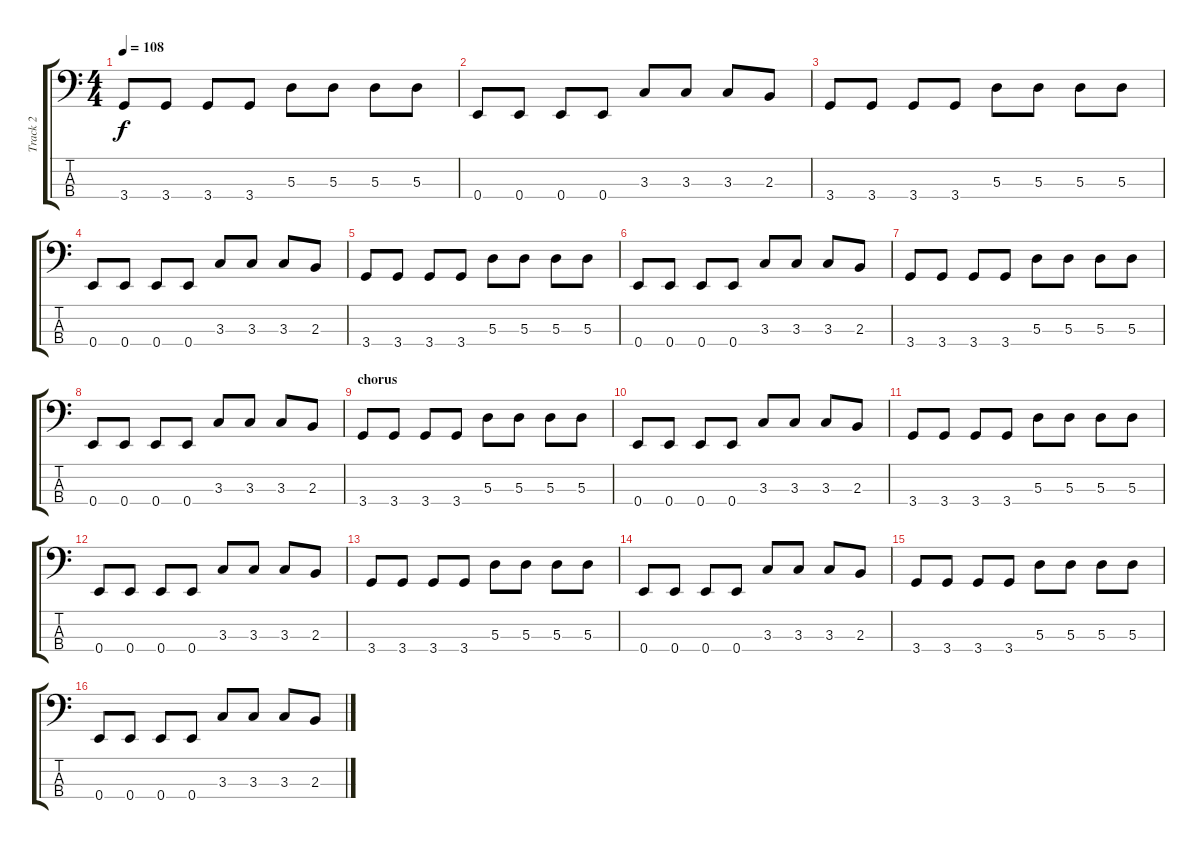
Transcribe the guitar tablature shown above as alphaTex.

\track ("Track 2" "Track 2") {instrument electricbassfinger}
\staff {score tabs}
\tuning (G2 D2 A1 E1) {hide}
\ts (4 4)
\tempo 108
\clef f4
\ks c
3.4.8{dy f} 3.4.8 3.4.8 3.4.8 5.3.8 5.3.8 5.3.8 5.3.8 |
0.4.8 0.4.8 0.4.8 0.4.8 3.3.8 3.3.8 3.3.8 2.3.8 |
3.4.8 3.4.8 3.4.8 3.4.8 5.3.8 5.3.8 5.3.8 5.3.8 |
0.4.8 0.4.8 0.4.8 0.4.8 3.3.8 3.3.8 3.3.8 2.3.8 |
3.4.8 3.4.8 3.4.8 3.4.8 5.3.8 5.3.8 5.3.8 5.3.8 |
0.4.8 0.4.8 0.4.8 0.4.8 3.3.8 3.3.8 3.3.8 2.3.8 |
3.4.8 3.4.8 3.4.8 3.4.8 5.3.8 5.3.8 5.3.8 5.3.8 |
0.4.8 0.4.8 0.4.8 0.4.8 3.3.8 3.3.8 3.3.8 2.3.8 |
\section ("" "chorus")
3.4.8 3.4.8 3.4.8 3.4.8 5.3.8 5.3.8 5.3.8 5.3.8 |
0.4.8 0.4.8 0.4.8 0.4.8 3.3.8 3.3.8 3.3.8 2.3.8 |
3.4.8 3.4.8 3.4.8 3.4.8 5.3.8 5.3.8 5.3.8 5.3.8 |
0.4.8 0.4.8 0.4.8 0.4.8 3.3.8 3.3.8 3.3.8 2.3.8 |
3.4.8 3.4.8 3.4.8 3.4.8 5.3.8 5.3.8 5.3.8 5.3.8 |
0.4.8 0.4.8 0.4.8 0.4.8 3.3.8 3.3.8 3.3.8 2.3.8 |
3.4.8 3.4.8 3.4.8 3.4.8 5.3.8 5.3.8 5.3.8 5.3.8 |
0.4.8 0.4.8 0.4.8 0.4.8 3.3.8 3.3.8 3.3.8 2.3.8
